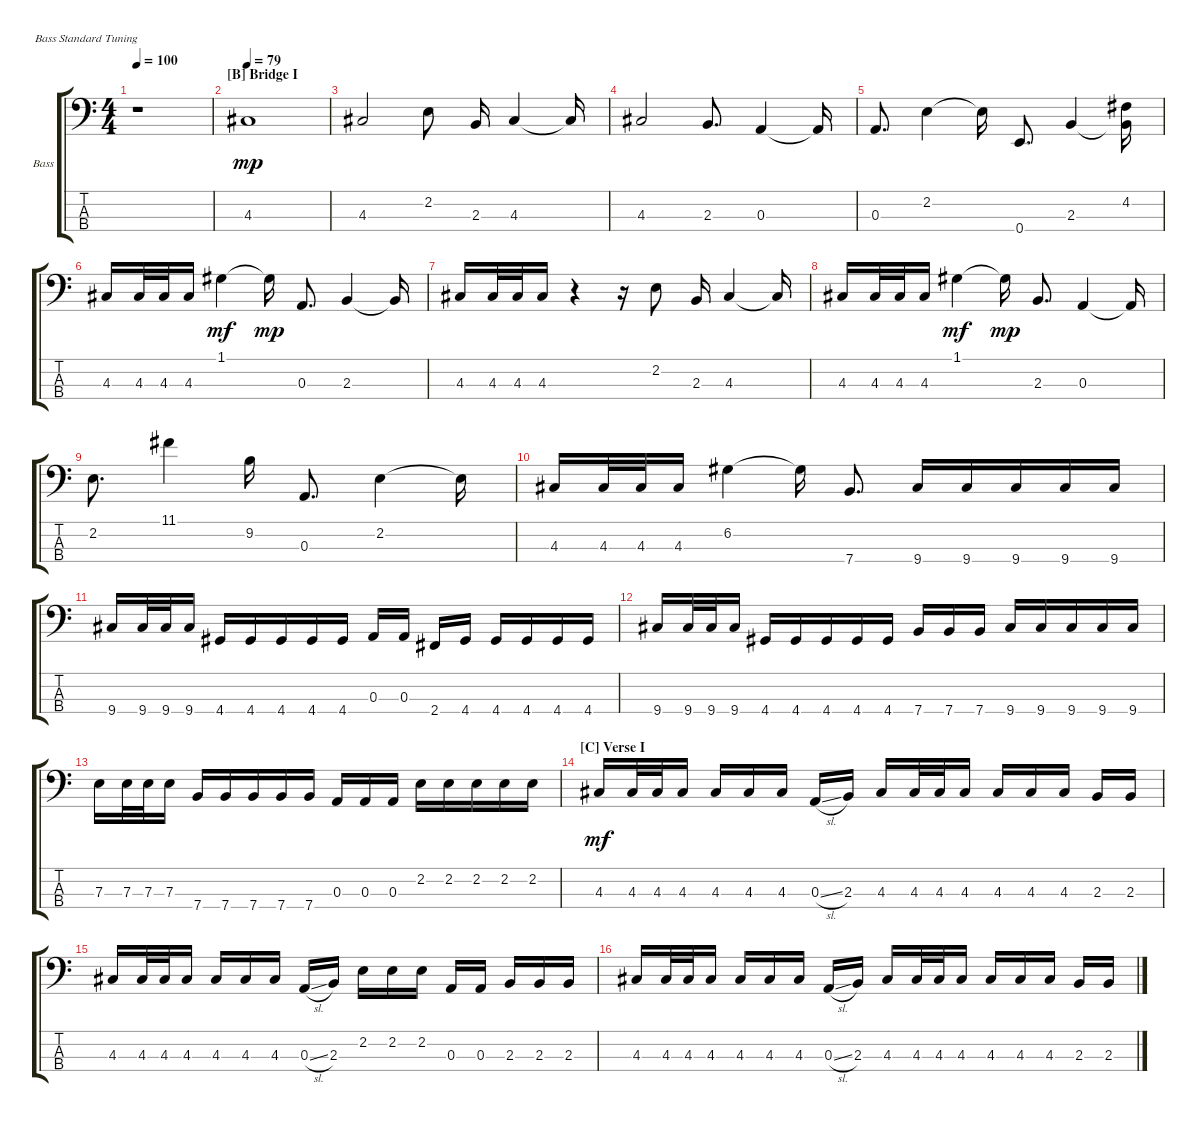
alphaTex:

\defaultSystemsLayout 4
\bracketExtendMode groupsimilarinstruments
\firstSystemTrackNameOrientation horizontal
\otherSystemsTrackNameOrientation horizontal
\track ("Bass" "Bass") {instrument electricbassfinger}
\staff {score tabs}
\tuning (G2 D2 A1 E1)
\ts (4 4)
\tempo 100
\clef f4
\ks c
r.1{dy mp} |
\section ("B" "Bridge I")
\tempo 79
4.3.1 |
4.3.2 2.2.8{beam split} 2.3.16 4.3.4 4.3{t}.16 |
4.3.2 2.3.8{d} 0.3.4 0.3{t}.16 |
0.3.8{d beam split} 2.2.4 2.2{t}.16 0.4.8{d} 2.3.4 (2.3{t} 4.2).16 |
4.3.16 4.3.32{beam merge} 4.3.32{beam merge} 4.3.16{beam split} 1.1.4{dy mf beam split} 1.1{t}.16{dy mp} 0.3.8{d} 2.3.4 2.3{t}.16 |
4.3.16 4.3.32{beam merge} 4.3.32{beam merge} 4.3.16{beam split} r.4 r.16 2.2.8{beam split} 2.3.16 4.3.4 4.3{t}.16 |
4.3.16 4.3.32{beam merge} 4.3.32{beam merge} 4.3.16{beam split} 1.1.4{dy mf beam split} 1.1{t}.16{dy mp} 2.3.8{d} 0.3.4 0.3{t}.16 |
2.2.8{d beam split} 11.1.4 9.2.16 0.3.8{d} 2.2.4 2.2{t}.16 |
4.3.16 4.3.32{beam merge} 4.3.32{beam merge} 4.3.16{beam split} 6.2.4 6.2{t}.16 7.4.8{d beam split} 9.4.16{beam merge} 9.4.16 9.4.16 9.4.16 9.4.16 |
9.4.16{beam merge} 9.4.32{beam merge} 9.4.32{beam merge} 9.4.16{beam split} 4.4.16{beam merge} 4.4.16{beam merge} 4.4.16{beam merge} 4.4.16{beam merge} 4.4.16{beam split} 0.3.16{beam merge} 0.3.16{beam split} 2.4.16{beam merge} 4.4.16 4.4.16 4.4.16{beam merge} 4.4.16{beam merge} 4.4.16{beam merge} |
9.4.16{beam merge} 9.4.32{beam merge} 9.4.32{beam merge} 9.4.16{beam split} 4.4.16{beam merge} 4.4.16{beam merge} 4.4.16{beam merge} 4.4.16{beam merge} 4.4.16{beam split} 7.4.16{beam merge} 7.4.16{beam merge} 7.4.16{beam split} 9.4.16{beam merge} 9.4.16{beam merge} 9.4.16{beam merge} 9.4.16{beam merge} 9.4.16 |
7.3.16{beam merge} 7.3.32{beam merge} 7.3.32{beam merge} 7.3.16{beam split} 7.4.16{beam merge} 7.4.16 7.4.16 7.4.16 7.4.16 0.3.16 0.3.16 0.3.16{beam split} 2.2.16{beam merge} 2.2.16 2.2.16 2.2.16 2.2.16 |
\section ("C" "Verse I")
4.3.16{dy mf beam merge} 4.3.32 4.3.32 4.3.16{beam split} 4.3.16{beam merge} 4.3.16 4.3.16{beam split} 0.3{sl}.16 2.3.16 4.3.16{beam merge} 4.3.32 4.3.32 4.3.16{beam split} 4.3.16{beam merge} 4.3.16 4.3.16{beam split} 2.3.16{beam merge} 2.3.16{beam split} |
4.3.16{beam merge} 4.3.32 4.3.32 4.3.16{beam split} 4.3.16{beam merge} 4.3.16 4.3.16{beam split} 0.3{sl}.16{beam merge} 2.3.16 2.2.16{beam merge} 2.2.16{beam merge} 2.2.16{beam split} 0.3.16{beam merge} 0.3.16{beam split} 2.3.16{beam merge} 2.3.16 2.3.16{beam split} |
4.3.16{beam merge} 4.3.32 4.3.32 4.3.16{beam split} 4.3.16{beam merge} 4.3.16 4.3.16{beam split} 0.3{sl}.16{beam merge} 2.3.16 4.3.16{beam merge} 4.3.32 4.3.32 4.3.16{beam split} 4.3.16{beam merge} 4.3.16 4.3.16{beam split} 2.3.16{beam merge} 2.3.16{beam split}
